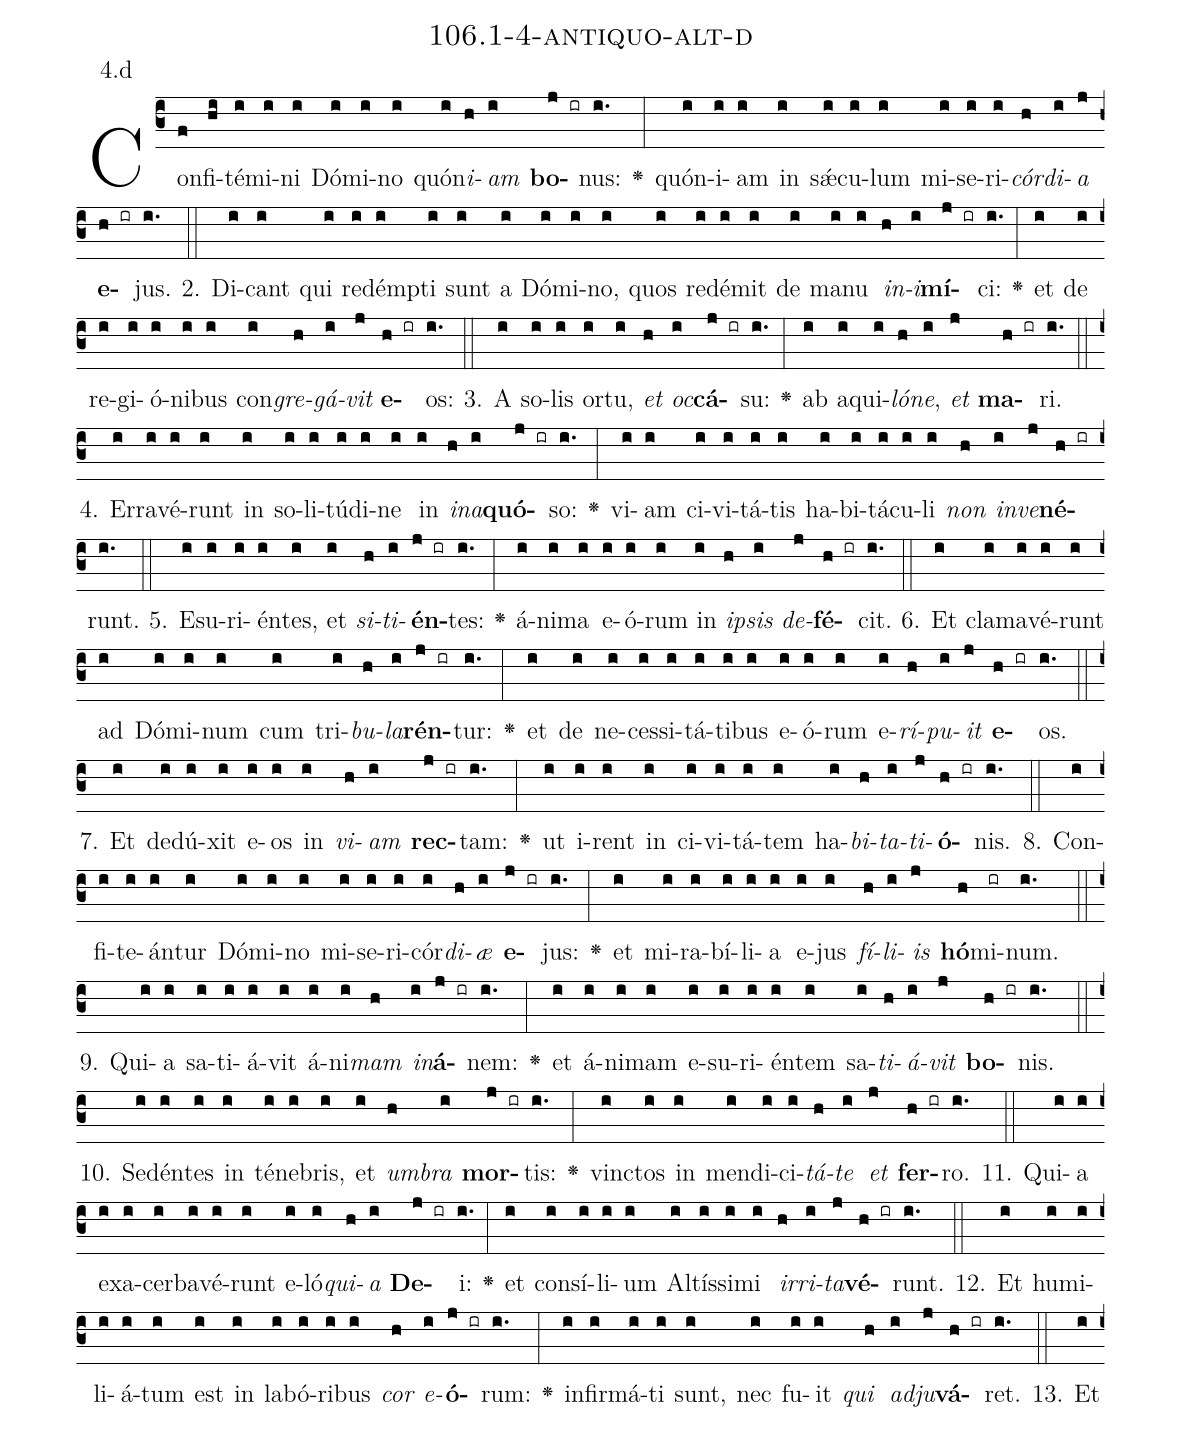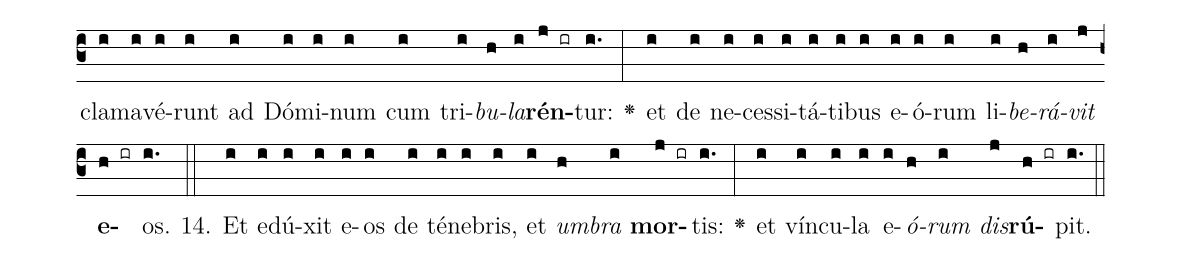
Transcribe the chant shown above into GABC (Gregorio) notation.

name: 106.1-4-antiquo-alt-d;
annotation: 4.d;
%%
(c3)Con(f)fi(hi)té(i)mi(i)ni(i) Dó(i)mi(i)no(i) quón(i)<i>i</i>(h)<i>am</i>(i) <b>bo</b>(j ir)nus:(i.) <v>\greheightstar</v>(:) quón(i)i(i)am(i) in(i) sǽ(i)cu(i)lum(i) mi(i)se(i)ri(i)<i>cór</i>(h)<i>di</i>(i)<i>a</i>(j) <b>e</b>(h ir)jus.(i.) (::)
2. Di(i)cant(i) qui(i) red(i)émp(i)ti(i) sunt(i) a(i) Dó(i)mi(i)no,(i) quos(i) red(i)é(i)mit(i) de(i) ma(i)nu(i) <i>in</i>(h)<i>i</i>(i)<b>mí</b>(j ir)ci:(i.) <v>\greheightstar</v>(:) et(i) de(i) re(i)gi(i)ó(i)ni(i)bus(i) con(i)<i>gre</i>(h)<i>gá</i>(i)<i>vit</i>(j) <b>e</b>(h ir)os:(i.) (::)
3. A(i) so(i)lis(i) or(i)tu,(i) <i>et</i>(h) <i>oc</i>(i)<b>cá</b>(j ir)su:(i.) <v>\greheightstar</v>(:) ab(i) a(i)qui(i)<i>ló</i>(h)<i>ne</i>,(i) <i>et</i>(j) <b>ma</b>(h ir)ri.(i.) (::)
4. Er(i)ra(i)vé(i)runt(i) in(i) so(i)li(i)tú(i)di(i)ne(i) in(i) <i>in</i>(h)<i>a</i>(i)<b>quó</b>(j ir)so:(i.) <v>\greheightstar</v>(:) vi(i)am(i) ci(i)vi(i)tá(i)tis(i) ha(i)bi(i)tá(i)cu(i)li(i) <i>non</i>(h) <i>in</i>(i)<i>ve</i>(j)<b>né</b>(h ir)runt.(i.) (::)
5. E(i)su(i)ri(i)én(i)tes,(i) et(i) <i>si</i>(h)<i>ti</i>(i)<b>én</b>(j ir)tes:(i.) <v>\greheightstar</v>(:) á(i)ni(i)ma(i) e(i)ó(i)rum(i) in(i) <i>ip</i>(h)<i>sis</i>(i) <i>de</i>(j)<b>fé</b>(h ir)cit.(i.) (::)
6. Et(i) cla(i)ma(i)vé(i)runt(i) ad(i) Dó(i)mi(i)num(i) cum(i) tri(i)<i>bu</i>(h)<i>la</i>(i)<b>rén</b>(j ir)tur:(i.) <v>\greheightstar</v>(:) et(i) de(i) ne(i)ces(i)si(i)tá(i)ti(i)bus(i) e(i)ó(i)rum(i) e(i)<i>rí</i>(h)<i>pu</i>(i)<i>it</i>(j) <b>e</b>(h ir)os.(i.) (::)
7. Et(i) de(i)dú(i)xit(i) e(i)os(i) in(i) <i>vi</i>(h)<i>am</i>(i) <b>rec</b>(j ir)tam:(i.) <v>\greheightstar</v>(:) ut(i) i(i)rent(i) in(i) ci(i)vi(i)tá(i)tem(i) ha(i)<i>bi</i>(h)<i>ta</i>(i)<i>ti</i>(j)<b>ó</b>(h ir)nis.(i.) (::)
8. Con(i)fi(i)te(i)án(i)tur(i) Dó(i)mi(i)no(i) mi(i)se(i)ri(i)cór(i)<i>di</i>(h)<i>æ</i>(i) <b>e</b>(j ir)jus:(i.) <v>\greheightstar</v>(:) et(i) mi(i)ra(i)bí(i)li(i)a(i) e(i)jus(i) <i>fí</i>(h)<i>li</i>(i)<i>is</i>(j) <b>hó</b>(h)mi(ir)num.(i.) (::)
9. Qui(i)a(i) sa(i)ti(i)á(i)vit(i) á(i)ni(i)<i>mam</i>(h) <i>in</i>(i)<b>á</b>(j ir)nem:(i.) <v>\greheightstar</v>(:) et(i) á(i)ni(i)mam(i) e(i)su(i)ri(i)én(i)tem(i) sa(i)<i>ti</i>(h)<i>á</i>(i)<i>vit</i>(j) <b>bo</b>(h ir)nis.(i.) (::)
10. Se(i)dén(i)tes(i) in(i) té(i)ne(i)bris,(i) et(i) <i>um</i>(h)<i>bra</i>(i) <b>mor</b>(j ir)tis:(i.) <v>\greheightstar</v>(:) vinc(i)tos(i) in(i) men(i)di(i)ci(i)<i>tá</i>(h)<i>te</i>(i) <i>et</i>(j) <b>fer</b>(h ir)ro.(i.) (::)
11. Qui(i)a(i) ex(i)a(i)cer(i)ba(i)vé(i)runt(i) e(i)ló(i)<i>qui</i>(h)<i>a</i>(i) <b>De</b>(j ir)i:(i.) <v>\greheightstar</v>(:) et(i) con(i)sí(i)li(i)um(i) Al(i)tís(i)si(i)mi(i) <i>ir</i>(h)<i>ri</i>(i)<i>ta</i>(j)<b>vé</b>(h ir)runt.(i.) (::)
12. Et(i) hu(i)mi(i)li(i)á(i)tum(i) est(i) in(i) la(i)bó(i)ri(i)bus(i) <i>cor</i>(h) <i>e</i>(i)<b>ó</b>(j ir)rum:(i.) <v>\greheightstar</v>(:) in(i)fir(i)má(i)ti(i) sunt,(i) nec(i) fu(i)it(i) <i>qui</i>(h) <i>ad</i>(i)<i>ju</i>(j)<b>vá</b>(h ir)ret.(i.) (::)
13. Et(i) cla(i)ma(i)vé(i)runt(i) ad(i) Dó(i)mi(i)num(i) cum(i) tri(i)<i>bu</i>(h)<i>la</i>(i)<b>rén</b>(j ir)tur:(i.) <v>\greheightstar</v>(:) et(i) de(i) ne(i)ces(i)si(i)tá(i)ti(i)bus(i) e(i)ó(i)rum(i) li(i)<i>be</i>(h)<i>rá</i>(i)<i>vit</i>(j) <b>e</b>(h ir)os.(i.) (::)
14. Et(i) e(i)dú(i)xit(i) e(i)os(i) de(i) té(i)ne(i)bris,(i) et(i) <i>um</i>(h)<i>bra</i>(i) <b>mor</b>(j ir)tis:(i.) <v>\greheightstar</v>(:) et(i) vín(i)cu(i)la(i) e(i)<i>ó</i>(h)<i>rum</i>(i) <i>dis</i>(j)<b>rú</b>(h ir)pit.(i.) (::)
